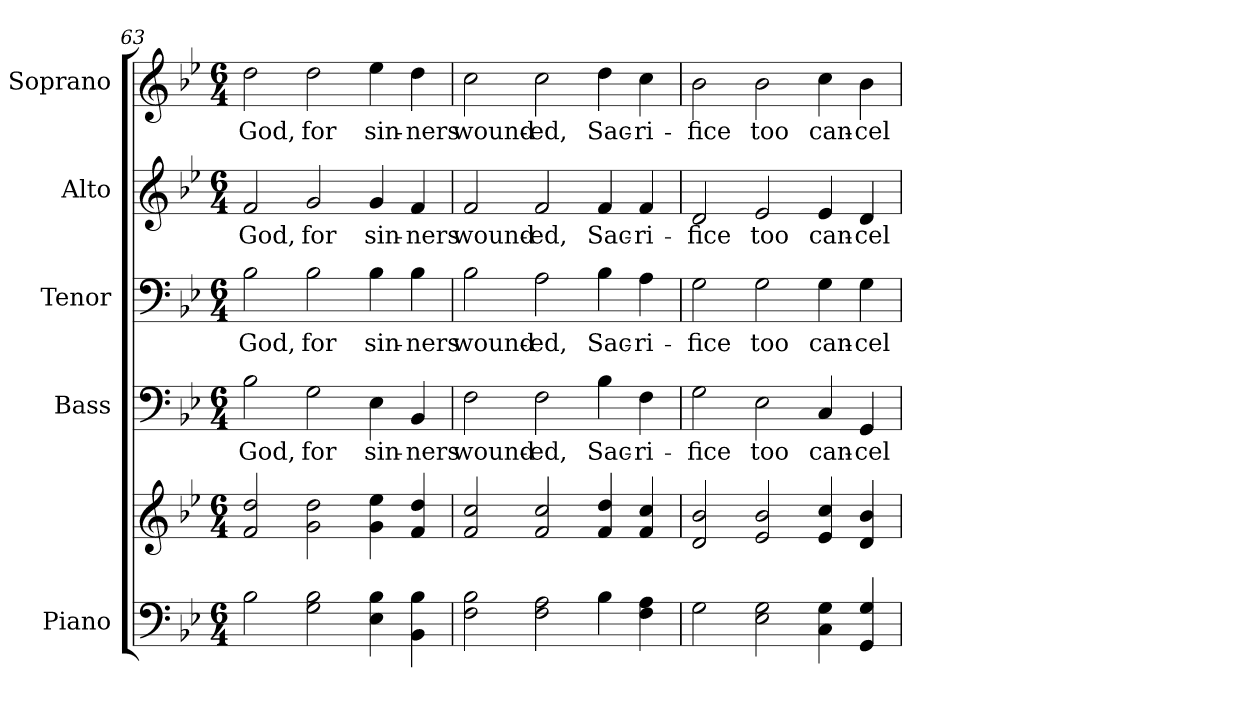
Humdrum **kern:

**kern	**kern	**kern	**text	**kern	**text	**kern	**text	**kern	**text
*part5	*part5	*part4	*part4	*part3	*part3	*part2	*part2	*part1	*part1
*staff6	*staff5	*staff4	*staff4	*staff3	*staff3	*staff2	*staff2	*staff1	*staff1
*I"Piano	*	*I"Bass	*	*I"Tenor	*	*I"Alto	*	*I"Soprano	*
*I'Pno.	*	*I'B.	*	*I'T.	*	*I'A.	*	*I'S.	*
!!LO:PB:g=z
*clefF4	*clefG2	*clefF4	*	*clefF4	*	*clefG2	*	*clefG2	*
*k[b-e-]	*k[b-e-]	*k[b-e-]	*	*k[b-e-]	*	*k[b-e-]	*	*k[b-e-]	*
*B-:	*B-:	*B-:	*	*B-:	*	*B-:	*	*B-:	*
*M6/4	*M6/4	*M6/4	*	*M6/4	*	*M6/4	*	*M6/4	*
=63	=63	=63	=63	=63	=63	=63	=63	=63	=63
!	!	!	!LO:LY:b:color=#000000	!	!	!	!	!	!
!	!	!	!	!	!LO:LY:b:color=#000000	!	!	!	!
!	!	!	!	!	!	!	!LO:LY:b:color=#000000	!	!
!	!	!	!	!	!	!	!	!	!LO:LY:b:color=#000000
2B-i\	2fi/ 2ddi	2B-i\	God,	2B-i\	God,	2fi/	God,	2ddi\	God,
!	!	!	!LO:LY:b:color=#000000	!	!	!	!	!	!
!	!	!	!	!	!LO:LY:b:color=#000000	!	!	!	!
!	!	!	!	!	!	!	!LO:LY:b:color=#000000	!	!
!	!	!	!	!	!	!	!	!	!LO:LY:b:color=#000000
2Gi\ 2B-i	2gi\ 2ddi	2Gi\	for	2B-i\	for	2gi/	for	2ddi\	for
!	!	!	!LO:LY:b:color=#000000	!	!	!	!	!	!
!	!	!	!	!	!LO:LY:b:color=#000000	!	!	!	!
!	!	!	!	!	!	!	!LO:LY:b:color=#000000	!	!
!	!	!	!	!	!	!	!	!	!LO:LY:b:color=#000000
4E-i\ 4B-i	4gi\ 4ee-i	4E-i\	sin-	4B-i\	sin-	4gi/	sin-	4ee-i\	sin-
!	!	!	!LO:LY:b:color=#000000	!	!	!	!	!	!
!	!	!	!	!	!LO:LY:b:color=#000000	!	!	!	!
!	!	!	!	!	!	!	!LO:LY:b:color=#000000	!	!
!	!	!	!	!	!	!	!	!	!LO:LY:b:color=#000000
4BB-i\ 4B-i	4fi/ 4ddi	4BB-i/	-ners	4B-i\	-ners	4fi/	-ners	4ddi\	-ners
=64	=64	=64	=64	=64	=64	=64	=64	=64	=64
!	!	!	!LO:LY:b:color=#000000	!	!	!	!	!	!
!	!	!	!	!	!LO:LY:b:color=#000000	!	!	!	!
!	!	!	!	!	!	!	!LO:LY:b:color=#000000	!	!
!	!	!	!	!	!	!	!	!	!LO:LY:b:color=#000000
2Fi\ 2B-i	2fi/ 2cci	2Fi\	wound-	2B-i\	wound-	2fi/	wound-	2cci\	wound-
!	!	!	!LO:LY:b:color=#000000	!	!	!	!	!	!
!	!	!	!	!	!LO:LY:b:color=#000000	!	!	!	!
!	!	!	!	!	!	!	!LO:LY:b:color=#000000	!	!
!	!	!	!	!	!	!	!	!	!LO:LY:b:color=#000000
2Fi\ 2Ai	2fi/ 2cci	2Fi\	-ed,	2Ai\	-ed,	2fi/	-ed,	2cci\	-ed,
!	!	!	!LO:LY:b:color=#000000	!	!	!	!	!	!
!	!	!	!	!	!LO:LY:b:color=#000000	!	!	!	!
!	!	!	!	!	!	!	!LO:LY:b:color=#000000	!	!
!	!	!	!	!	!	!	!	!	!LO:LY:b:color=#000000
4B-i\	4fi/ 4ddi	4B-i\	Sac-	4B-i\	Sac-	4fi/	Sac-	4ddi\	Sac-
!	!	!	!LO:LY:b:color=#000000	!	!	!	!	!	!
!	!	!	!	!	!LO:LY:b:color=#000000	!	!	!	!
!	!	!	!	!	!	!	!LO:LY:b:color=#000000	!	!
!	!	!	!	!	!	!	!	!	!LO:LY:b:color=#000000
4Fi\ 4Ai	4fi/ 4cci	4Fi\	-ri-	4Ai\	-ri-	4fi/	-ri-	4cci\	-ri-
!!LO:PB:g=z
=65	=65	=65	=65	=65	=65	=65	=65	=65	=65
!	!	!	!LO:LY:b:color=#000000	!	!	!	!	!	!
!	!	!	!	!	!LO:LY:b:color=#000000	!	!	!	!
!	!	!	!	!	!	!	!LO:LY:b:color=#000000	!	!
!	!	!	!	!	!	!	!	!	!LO:LY:b:color=#000000
2Gi\	2di/ 2b-i	2Gi\	-fice	2Gi\	-fice	2di/	-fice	2b-i\	-fice
!	!	!	!LO:LY:b:color=#000000	!	!	!	!	!	!
!	!	!	!	!	!LO:LY:b:color=#000000	!	!	!	!
!	!	!	!	!	!	!	!LO:LY:b:color=#000000	!	!
!	!	!	!	!	!	!	!	!	!LO:LY:b:color=#000000
2E-i\ 2Gi	2e-i/ 2b-i	2E-i\	too	2Gi\	too	2e-i/	too	2b-i\	too
!	!	!	!LO:LY:b:color=#000000	!	!	!	!	!	!
!	!	!	!	!	!LO:LY:b:color=#000000	!	!	!	!
!	!	!	!	!	!	!	!LO:LY:b:color=#000000	!	!
!	!	!	!	!	!	!	!	!	!LO:LY:b:color=#000000
4Ci\ 4Gi	4e-i/ 4cci	4Ci/	can-	4Gi\	can-	4e-i/	can-	4cci\	can-
!	!	!	!LO:LY:b:color=#000000	!	!	!	!	!	!
!	!	!	!	!	!LO:LY:b:color=#000000	!	!	!	!
!	!	!	!	!	!	!	!LO:LY:b:color=#000000	!	!
!	!	!	!	!	!	!	!	!	!LO:LY:b:color=#000000
4GGi/ 4Gi	4di/ 4b-i	4GGi/	-cel	4Gi\	-cel	4di/	-cel	4b-i\	-cel
=	=	=	=	=	=	=	=	=	=
*-	*-	*-	*-	*-	*-	*-	*-	*-	*-
